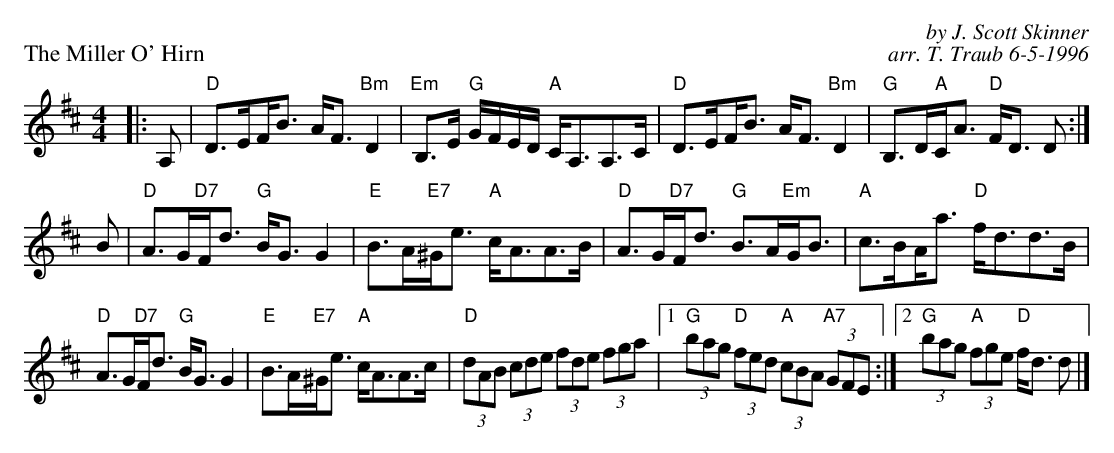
X:1
P: The Miller O' Hirn
C: by J. Scott Skinner
C: arr. T. Traub 6-5-1996
M: 4/4
K: D
L: 1/8
|: A,|"D"D>E!beambr1!F<B A<F "Bm"D2|"Em"B,>E "G"G/F/E/D/ "A" C<A,A,>C|"D"D>E!beambr1!F<B A<F "Bm"D2|"G"B,>D"A"C<A "D"F<D D :|
B|"D"A>G"D7"F<d "G"B<G G2|"E"B>A"E7"^G<e "A"c<AA>B|"D"A>G"D7"F<d "G"B>A"Em"G<B|"A"c>B!beambr1!A<a "D"f<dd>B|
"D"A>G"D7"F<d "G"B<G G2|"E"B>A"E7"^G<e "A"c<AA>c|"D"(3dAB (3cde (3fde (3fga | [1 "G"(3bag "D"(3fed "A"(3cBA "A7"(3GFE :| [2 "G"(3bag "A"(3fge "D"f<d d |]
